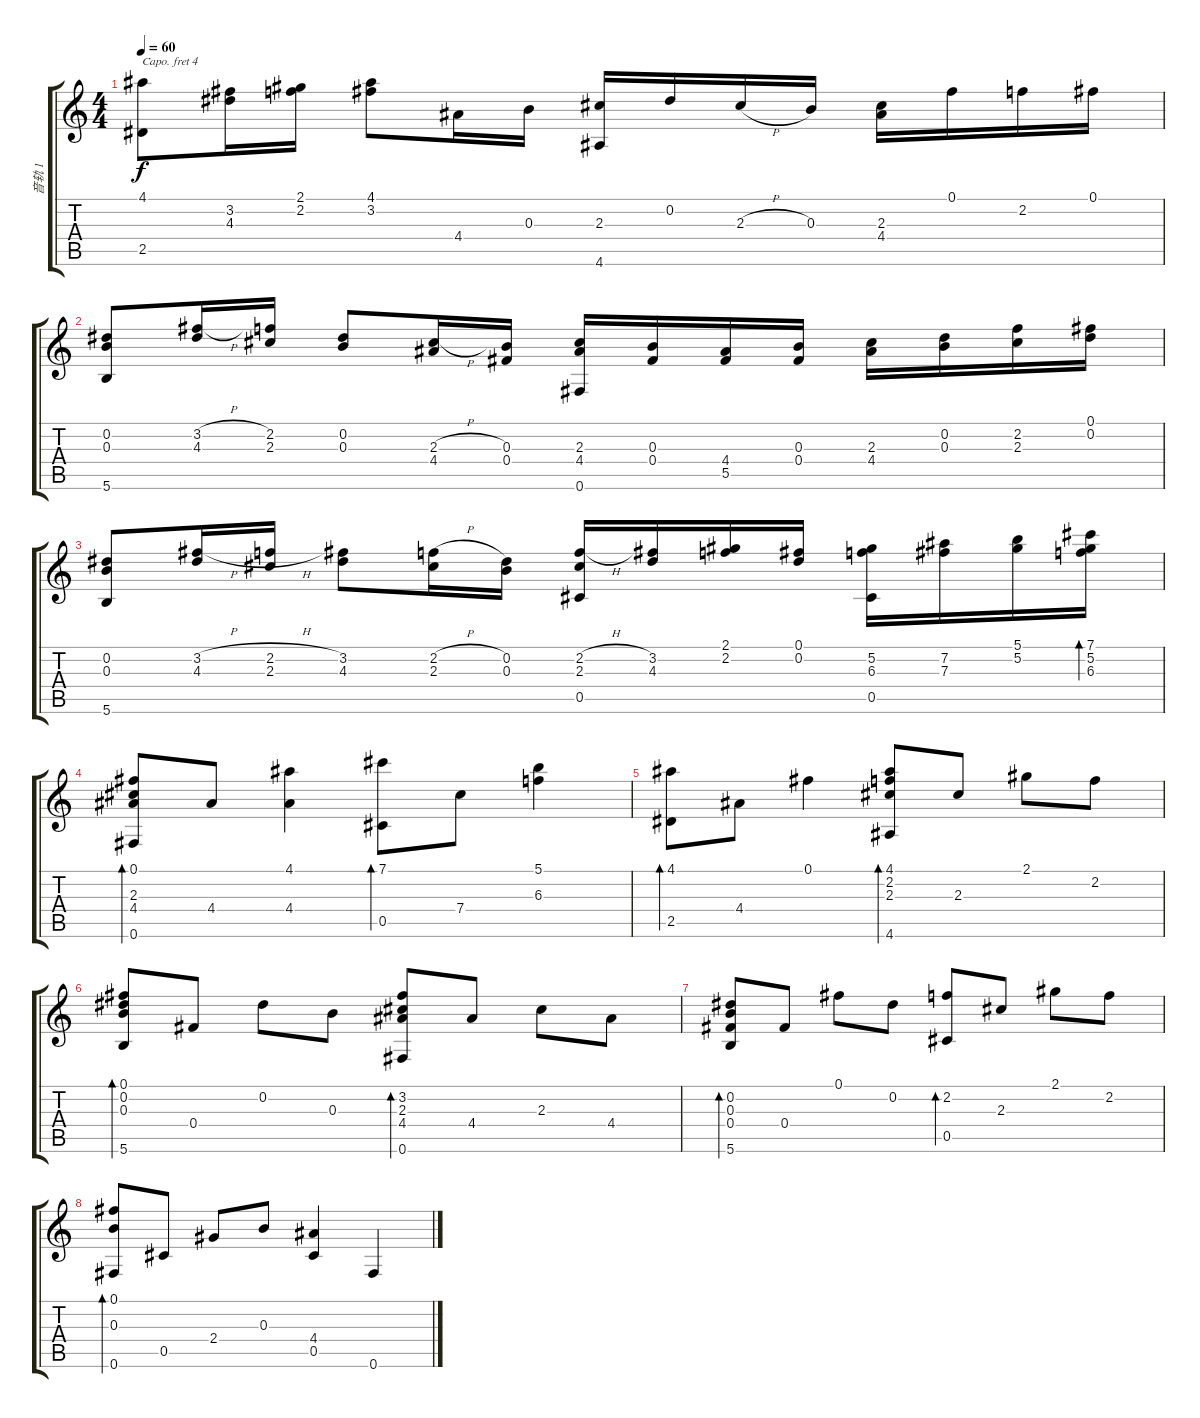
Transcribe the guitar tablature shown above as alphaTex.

\track ("音轨 1" "音轨 1") {instrument acousticguitarnylon}
\staff {score tabs}
\capo 4
\tuning (D4 B3 G3 D3 A2 D2) {hide}
\ts (4 4)
\tempo 60
\clef g2
\ks c
(4.1 2.5).8{dy f} (3.2 4.3).16 (2.1 2.2).16 (4.1 3.2).8 4.4.16 0.3.16 (2.3 4.6).16 0.2.16 2.3{h}.16 0.3.16 (2.3 4.4).16 0.1.16 2.2.16 0.1.16 |
(0.2 0.3 5.6).8 (3.2{h} 4.3).16 (2.2 2.3).16 (0.2 0.3).8 (2.3{h} 4.4).16 (0.3 0.4).16 (2.3 4.4 0.6).16 (0.3 0.4).16 (4.4 5.5).16 (0.3 0.4).16 (2.3 4.4).16 (0.2 0.3).16 (2.2 2.3).16 (0.1 0.2).16 |
(0.2 0.3 5.6).8 (3.2{h} 4.3).16 (2.2{h} 2.3).16 (3.2 4.3).8 (2.2{h} 2.3).16 (0.2 0.3).16 (2.2{h} 2.3 0.5).16 (3.2 4.3).16 (2.1 2.2).16 (0.1 0.2).16 (5.2 6.3 0.5).16 (7.2 7.3).16 (5.1 5.2).16 (7.1 5.2 6.3).16{bd 60} |
(0.1 2.3 4.4 0.6).8{bd 480} 4.4.8 (4.1 4.4).4 (7.1 0.5).8{bd 480} 7.4.8 (5.1 6.3).4 |
(4.1 2.5).8{bd 480} 4.4.8 0.1.4 (4.1 2.2 2.3 4.6).8{bd 480} 2.3.8 2.1.8 2.2.8 |
(0.1 0.2 0.3 5.6).8{bd 480} 0.4.8 0.2.8 0.3.8 (3.2 2.3 4.4 0.6).8{bd 480} 4.4.8 2.3.8 4.4.8 |
(0.2 0.3 0.4 5.6).8{bd 480} 0.4.8 0.1.8 0.2.8 (2.2 0.5).8{bd 480} 2.3.8 2.1.8 2.2.8 |
(0.1 0.3 0.6).8{bd 480} 0.5.8 2.4.8 0.3.8 (4.4 0.5).4 0.6.4
